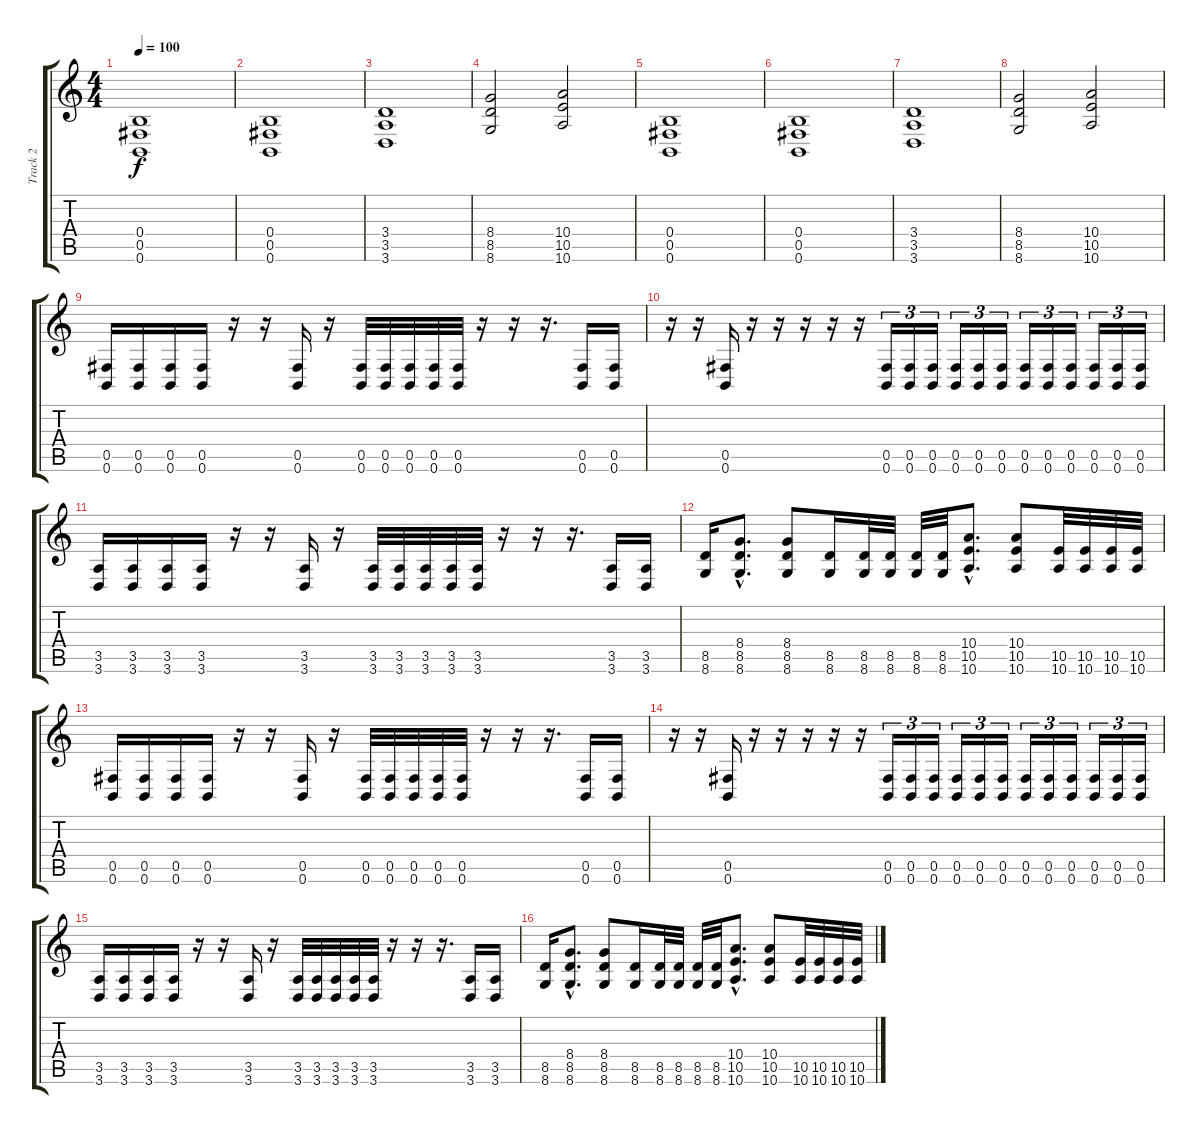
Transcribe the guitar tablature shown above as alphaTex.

\track ("Track 2" "Track 2") {instrument distortionguitar}
\staff {score tabs}
\tuning (Db4 Ab3 E3 B2 Gb2 B1) {hide}
\ts (4 4)
\tempo 100
\clef g2
\ks c
(0.4 0.5 0.6).1{dy f instrument distortionguitar} |
(0.4 0.5 0.6).1 |
(3.4 3.5 3.6).1 |
(8.4 8.5 8.6).2 (10.4 10.5 10.6).2 |
(0.4 0.5 0.6).1 |
(0.4 0.5 0.6).1 |
(3.4 3.5 3.6).1 |
(8.4 8.5 8.6).2 (10.4 10.5 10.6).2 |
(0.5 0.6).16 (0.5 0.6).16 (0.5 0.6).16 (0.5 0.6).16 r.16 r.16 (0.5 0.6).16 r.16 (0.5 0.6).32 (0.5 0.6).32 (0.5 0.6).32 (0.5 0.6).32 (0.5 0.6).32 r.16 r.16 r.16{d} (0.5 0.6).16 (0.5 0.6).16 |
r.16 r.16 (0.5 0.6).16 r.16 r.16 r.16 r.16 r.16 (0.5 0.6).16{tu (3 2)} (0.5 0.6).16{tu (3 2)} (0.5 0.6).16{tu (3 2)} (0.5 0.6).16{tu (3 2)} (0.5 0.6).16{tu (3 2)} (0.5 0.6).16{tu (3 2)} (0.5 0.6).16{tu (3 2)} (0.5 0.6).16{tu (3 2)} (0.5 0.6).16{tu (3 2)} (0.5 0.6).16{tu (3 2)} (0.5 0.6).16{tu (3 2)} (0.5 0.6).16{tu (3 2)} |
(3.5 3.6).16 (3.5 3.6).16 (3.5 3.6).16 (3.5 3.6).16 r.16 r.16 (3.5 3.6).16 r.16 (3.5 3.6).32 (3.5 3.6).32 (3.5 3.6).32 (3.5 3.6).32 (3.5 3.6).32 r.16 r.16 r.16{d} (3.5 3.6).16 (3.5 3.6).16 |
(8.5 8.6).16 (8.4{hac} 8.5{hac} 8.6{hac}).8{d} (8.4 8.5 8.6).8 (8.5 8.6).16 (8.5 8.6).32 (8.5 8.6).32 (8.5 8.6).32 (8.5 8.6).32 (10.4{hac} 10.5{hac} 10.6{hac}).8{d} (10.4 10.5 10.6).8 (10.5 10.6).32 (10.5 10.6).32 (10.5 10.6).32 (10.5 10.6).32 |
(0.5 0.6).16 (0.5 0.6).16 (0.5 0.6).16 (0.5 0.6).16 r.16 r.16 (0.5 0.6).16 r.16 (0.5 0.6).32 (0.5 0.6).32 (0.5 0.6).32 (0.5 0.6).32 (0.5 0.6).32 r.16 r.16 r.16{d} (0.5 0.6).16 (0.5 0.6).16 |
r.16 r.16 (0.5 0.6).16 r.16 r.16 r.16 r.16 r.16 (0.5 0.6).16{tu (3 2)} (0.5 0.6).16{tu (3 2)} (0.5 0.6).16{tu (3 2)} (0.5 0.6).16{tu (3 2)} (0.5 0.6).16{tu (3 2)} (0.5 0.6).16{tu (3 2)} (0.5 0.6).16{tu (3 2)} (0.5 0.6).16{tu (3 2)} (0.5 0.6).16{tu (3 2)} (0.5 0.6).16{tu (3 2)} (0.5 0.6).16{tu (3 2)} (0.5 0.6).16{tu (3 2)} |
(3.5 3.6).16 (3.5 3.6).16 (3.5 3.6).16 (3.5 3.6).16 r.16 r.16 (3.5 3.6).16 r.16 (3.5 3.6).32 (3.5 3.6).32 (3.5 3.6).32 (3.5 3.6).32 (3.5 3.6).32 r.16 r.16 r.16{d} (3.5 3.6).16 (3.5 3.6).16 |
(8.5 8.6).16 (8.4{hac} 8.5{hac} 8.6{hac}).8{d} (8.4 8.5 8.6).8 (8.5 8.6).16 (8.5 8.6).32 (8.5 8.6).32 (8.5 8.6).32 (8.5 8.6).32 (10.4{hac} 10.5{hac} 10.6{hac}).8{d} (10.4 10.5 10.6).8 (10.5 10.6).32 (10.5 10.6).32 (10.5 10.6).32 (10.5 10.6).32
